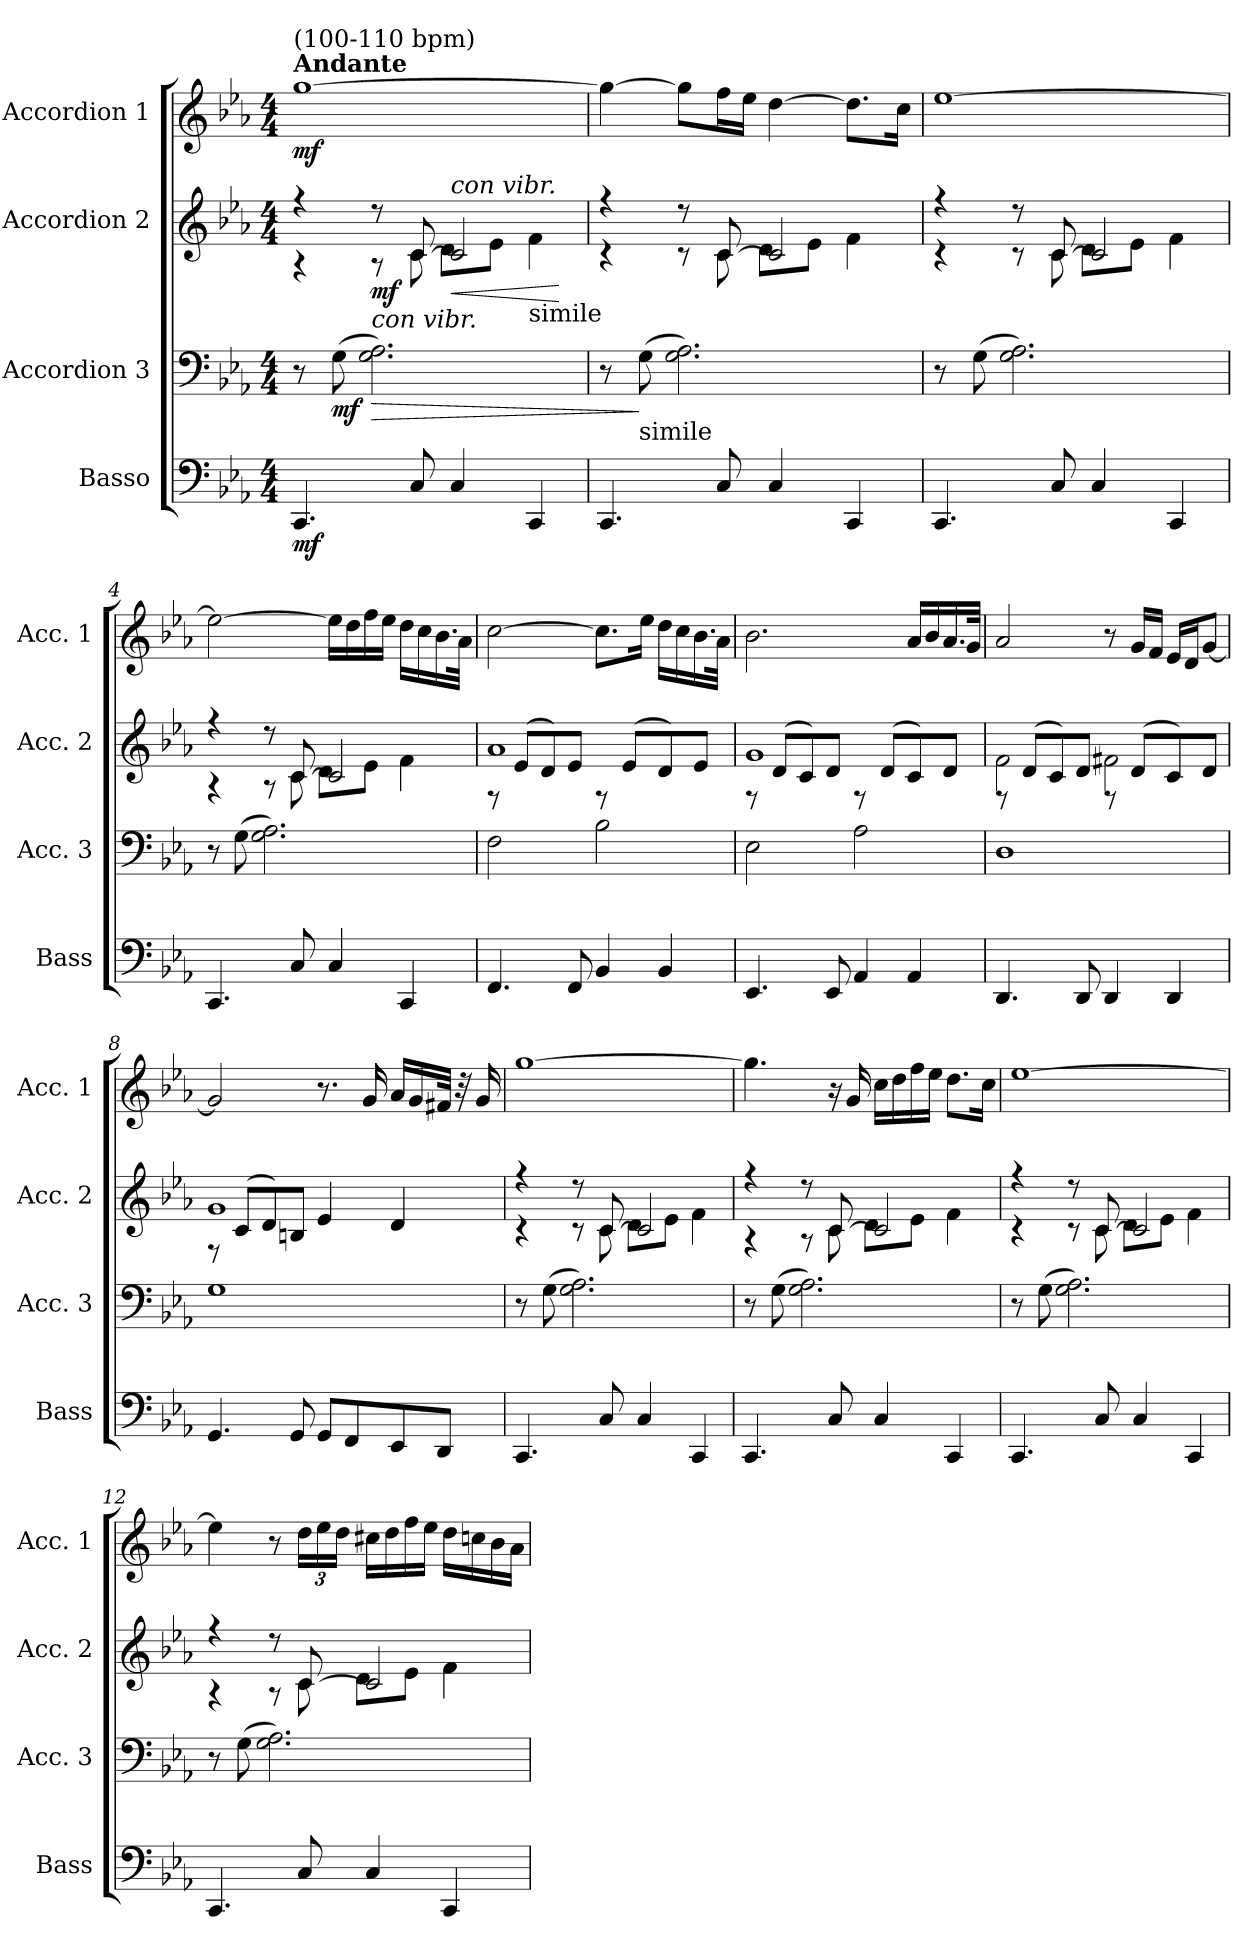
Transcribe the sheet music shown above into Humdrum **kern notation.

**kern	**dynam	**kern	**dynam	**kern	**dynam	**kern	**dynam
*part4	*part4	*part3	*part3	*part2	*part2	*part1	*part1
*staff4	*staff4	*staff3	*staff3	*staff2	*staff2	*staff1	*staff1
*I"Basso	*	*I"Accordion 3	*	*I"Accordion 2	*	*I"Accordion 1	*
*I'Bass	*	*I'Acc. 3	*	*I'Acc. 2	*	*I'Acc. 1	*
*clefF4	*	*clefF4	*	*clefG2	*	*clefG2	*
*k[b-e-a-]	*	*k[b-e-a-]	*	*k[b-e-a-]	*	*k[b-e-a-]	*
*M4/4	*	*M4/4	*	*M4/4	*	*M4/4	*
=1	=1	=1	=1	=1	=1	=1	=1
*	*	*	*	*^	*	*	*
!	!	!	!	!	!	!	!LO:TX:a:B:t=Andante	!
!	!	!	!	!	!	!	!LO:TX:a:t=(100-110 bpm)	!
!	!LO:DY:b	!	!	!	!	!	!	!LO:DY:b
4.CC/	mf	8r	.	4r	4r	.	[1gg	mf
!	!	!	!LO:DY:b	!	!	!	!	!
.	.	(8G\	mf	.	.	.	.	.
!	!	!LO:TX:a:i:t=con vibr.	!	!	!	!	!	!
!	!	!	!LO:HP:b	!	!	!LO:DY:b	!	!
.	.	2.G\ 2.A-\)	>	8r	8r	mf	.	.
8C/	.	.	.	[8c/	8c\	.	.	.
!	!	!	!	!LO:TX:a:i:t=con vibr.	!	!	!	!
!	!	!	!	!	!	!LO:HP:b	!	!
4C/	.	.	.	2c/]	8d\L	<	.	.
.	.	.	.	.	8e-\J	.	.	.
!	!	!	!	!	!LO:TX:b:t=simile	!	!	!
4CC/	.	.	.	.	4f\	.	.	.
*	*	*	*	*v	*v	*	*	*
.	.	.	.	.	[	.	.
=2	=2	=2	=2	=2	=2	=2	=2
*	*	*	*	*^	*	*	*
4.CC/	.	8r	.	4r	4r	.	4gg\_	.
!	!	!LO:TX:b:t=simile	!	!	!	!	!	!
.	.	(8G\	]	.	.	.	.	.
.	.	2.G\ 2.A-\)	.	8r	8r	.	8gg\L]	.
8C/	.	.	.	[8c/	8c\	.	16ff\L	.
.	.	.	.	.	.	.	16ee-\JJ	.
4C/	.	.	.	2c/]	8d\L	.	[4dd\	.
.	.	.	.	.	8e-\J	.	.	.
4CC/	.	.	.	.	4f\	.	8.dd\L]	.
.	.	.	.	.	.	.	16cc\Jk	.
=3	=3	=3	=3	=3	=3	=3	=3	=3
4.CC/	.	8r	.	4r	4r	.	[1ee-	.
.	.	(8G\	.	.	.	.	.	.
.	.	2.G\ 2.A-\)	.	8r	8r	.	.	.
8C/	.	.	.	[8c/	8c\	.	.	.
4C/	.	.	.	2c/]	8d\L	.	.	.
.	.	.	.	.	8e-\J	.	.	.
4CC/	.	.	.	.	4f\	.	.	.
!!LO:LB:g=z
=4	=4	=4	=4	=4	=4	=4	=4	=4
4.CC/	.	8r	.	4r	4r	.	2ee-\_	.
.	.	(8G\	.	.	.	.	.	.
.	.	2.G\ 2.A-\)	.	8r	8r	.	.	.
8C/	.	.	.	[8c/	8c\	.	.	.
4C/	.	.	.	2c/]	8d\L	.	16ee-\LL]	.
.	.	.	.	.	.	.	16dd\	.
.	.	.	.	.	8e-\J	.	16ff\	.
.	.	.	.	.	.	.	16ee-\JJ	.
4CC/	.	.	.	.	4f\	.	16dd\LL	.
.	.	.	.	.	.	.	16cc\	.
.	.	.	.	.	.	.	16.b-\	.
.	.	.	.	.	.	.	32a-\JJk	.
=5	=5	=5	=5	=5	=5	=5	=5	=5
4.FF/	.	2F\	.	8rF	1a-	.	[2cc\	.
.	.	.	.	(8e-/L	.	.	.	.
.	.	.	.	8d/)	.	.	.	.
8FF/	.	.	.	8e-/J	.	.	.	.
4BB-/	.	2B-\	.	8rF	.	.	8.cc\L]	.
.	.	.	.	(8e-/L	.	.	.	.
.	.	.	.	.	.	.	16ee-\Jk	.
4BB-/	.	.	.	8d/)	.	.	16dd\LL	.
.	.	.	.	.	.	.	16cc\	.
.	.	.	.	8e-/J	.	.	16.b-\	.
.	.	.	.	.	.	.	32a-\JJk	.
=6	=6	=6	=6	=6	=6	=6	=6	=6
4.EE-/	.	2E-\	.	8rF	1g	.	2.b-\	.
.	.	.	.	(8d/L	.	.	.	.
.	.	.	.	8c/)	.	.	.	.
8EE-/	.	.	.	8d/J	.	.	.	.
4AA-/	.	2A-\	.	8rF	.	.	.	.
.	.	.	.	(8d/L	.	.	.	.
4AA-/	.	.	.	8c/)	.	.	16a-/LL	.
.	.	.	.	.	.	.	16b-/	.
.	.	.	.	8d/J	.	.	16.a-/	.
.	.	.	.	.	.	.	32g/JJk	.
!!LO:LB:g=z
=7	=7	=7	=7	=7	=7	=7	=7	=7
4.DD/	.	1D	.	8rF	2f\	.	2a-/	.
.	.	.	.	(8d/L	.	.	.	.
.	.	.	.	8c/)	.	.	.	.
8DD/	.	.	.	8d/J	.	.	.	.
4DD/	.	.	.	8rF	2f#X\	.	8r	.
.	.	.	.	(8d/L	.	.	16g/LL	.
.	.	.	.	.	.	.	16f/JJ	.
4DD/	.	.	.	8c/)	.	.	16e-/LL	.
.	.	.	.	.	.	.	16d/J	.
.	.	.	.	8d/J	.	.	[8g/J	.
=8	=8	=8	=8	=8	=8	=8	=8	=8
4.GG/	.	1G	.	8rF	1g	.	2g/]	.
.	.	.	.	(8c/L	.	.	.	.
.	.	.	.	8d/)	.	.	.	.
8GG/	.	.	.	8Bn/J	.	.	.	.
8GG/L	.	.	.	4e-/	.	.	8.r	.
8FF/	.	.	.	.	.	.	.	.
.	.	.	.	.	.	.	16g/	.
8EE-/	.	.	.	4d/	.	.	16a-/LL	.
.	.	.	.	.	.	.	16g/	.
8DD/J	.	.	.	.	.	.	32f#X/JJk	.
.	.	.	.	.	.	.	32r	.
.	.	.	.	.	.	.	16g/	.
=9	=9	=9	=9	=9	=9	=9	=9	=9
4.CC/	.	8r	.	4r	4r	.	[1gg	.
.	.	(8G\	.	.	.	.	.	.
.	.	2.G\ 2.A-\)	.	8r	8r	.	.	.
8C/	.	.	.	[8c/	8c\	.	.	.
4C/	.	.	.	2c/]	8d\L	.	.	.
.	.	.	.	.	8e-\J	.	.	.
4CC/	.	.	.	.	4f\	.	.	.
!!LO:PB:g=z
=10	=10	=10	=10	=10	=10	=10	=10	=10
4.CC/	.	8r	.	4r	4r	.	4.gg\]	.
.	.	(8G\	.	.	.	.	.	.
.	.	2.G\ 2.A-\)	.	8r	8r	.	.	.
8C/	.	.	.	[8c/	8c\	.	16r	.
.	.	.	.	.	.	.	16g/	.
4C/	.	.	.	2c/]	8d\L	.	16cc\LL	.
.	.	.	.	.	.	.	16dd\	.
.	.	.	.	.	8e-\J	.	16ff\	.
.	.	.	.	.	.	.	16ee-\JJ	.
4CC/	.	.	.	.	4f\	.	8.dd\L	.
.	.	.	.	.	.	.	16cc\Jk	.
=11	=11	=11	=11	=11	=11	=11	=11	=11
4.CC/	.	8r	.	4r	4r	.	[1ee-	.
.	.	(8G\	.	.	.	.	.	.
.	.	2.G\ 2.A-\)	.	8r	8r	.	.	.
8C/	.	.	.	[8c/	8c\	.	.	.
4C/	.	.	.	2c/]	8d\L	.	.	.
.	.	.	.	.	8e-\J	.	.	.
4CC/	.	.	.	.	4f\	.	.	.
=12	=12	=12	=12	=12	=12	=12	=12	=12
4.CC/	.	8r	.	4r	4r	.	4ee-\]	.
.	.	(8G\	.	.	.	.	.	.
.	.	2.G\ 2.A-\)	.	8r	8r	.	8r	.
*	*	*	*	*	*	*	*Xbrackettup	*
8C/	.	.	.	[8c/	8c\	.	24dd\LL	.
.	.	.	.	.	.	.	24ee-\	.
.	.	.	.	.	.	.	24dd\JJ	.
4C/	.	.	.	2c/]	8d\L	.	16cc#X\LL	.
.	.	.	.	.	.	.	16dd\	.
.	.	.	.	.	8e-\J	.	16ff\	.
.	.	.	.	.	.	.	16ee-\JJ	.
4CC/	.	.	.	.	4f\	.	16dd\LL	.
.	.	.	.	.	.	.	16ccn\	.
.	.	.	.	.	.	.	16b-\	.
.	.	.	.	.	.	.	16a-\JJ	.
*	*	*	*	*v	*v	*	*	*
=	=	=	=	=	=	=	=
*-	*-	*-	*-	*-	*-	*-	*-
